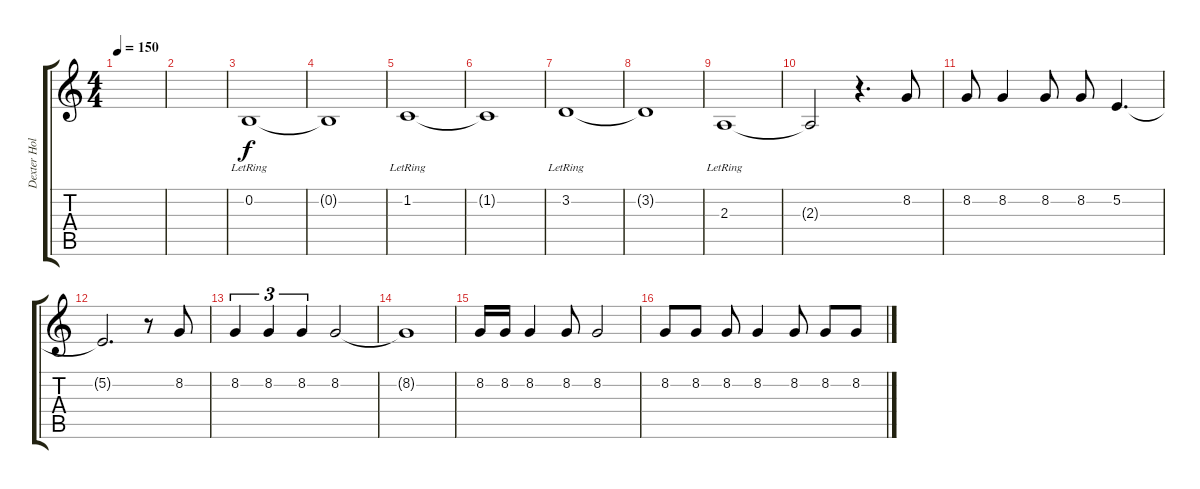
\track ("Dexter Holland - Vocals" "Dexter Hol") {instrument altosax}
\staff {score tabs}
\tuning (E4 B3 G3 D3 A2 E2) {hide}
\ts (4 4)
\tempo 150
\clef g2
\ks c
|
|
0.2{lr}.1 |
0.2{t}.1 |
1.2{lr}.1 |
1.2{t}.1 |
3.2{lr}.1 |
3.2{t}.1 |
2.3{lr}.1 |
2.3{t}.2 r.4{d} 8.2.8 |
8.2.8 8.2.4 8.2.8 8.2.8 5.2.4{d} |
5.2{t}.2{d} r.8 8.2.8 |
8.2.4{tu (3 2)} 8.2.4{tu (3 2)} 8.2.4{tu (3 2)} 8.2.2 |
8.2{t}.1 |
8.2.16 8.2.16 8.2.4 8.2.8 8.2.2 |
8.2.8 8.2.8 8.2.8 8.2.4 8.2.8 8.2.8 8.2.8
